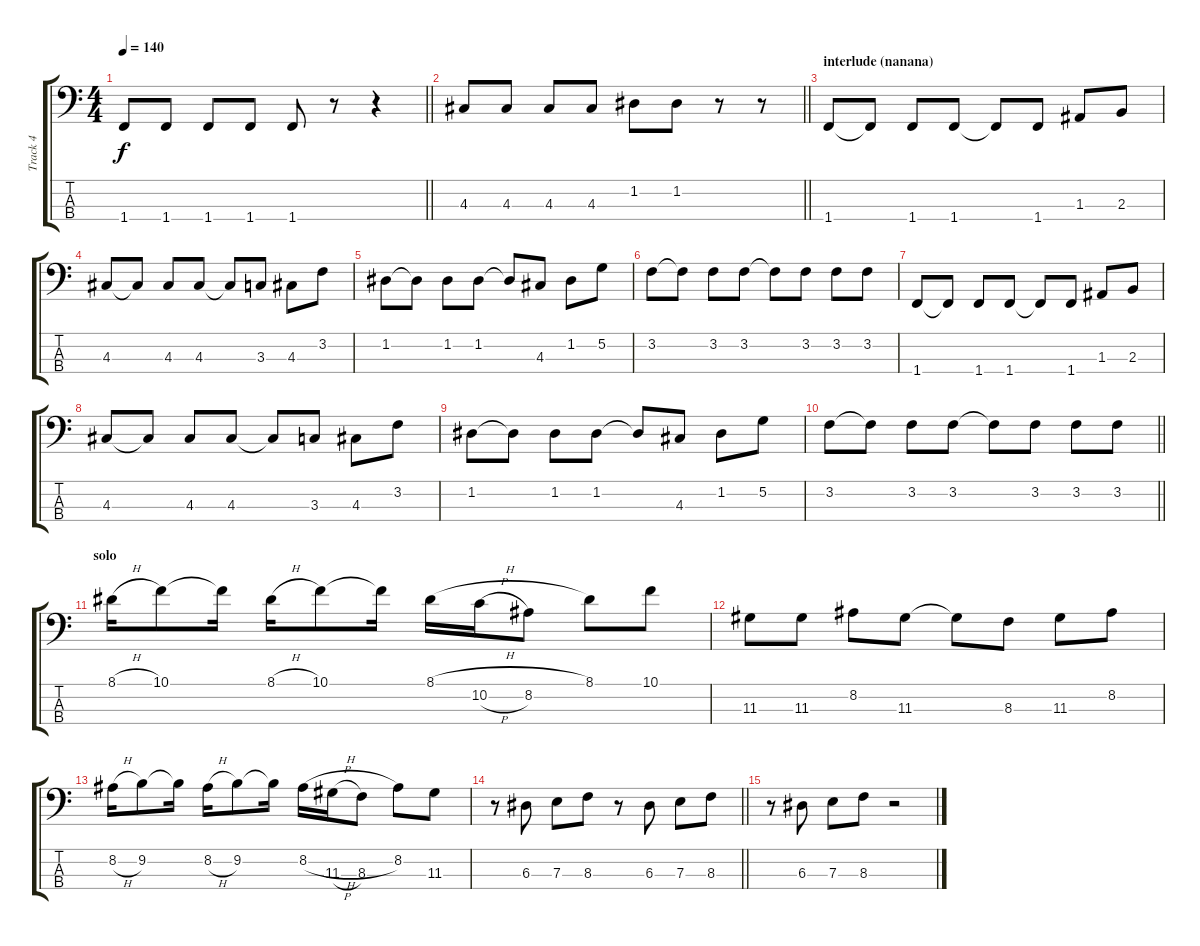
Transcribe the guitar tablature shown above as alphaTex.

\track ("Track 4" "Track 4") {instrument electricbasspick}
\staff {score tabs}
\tuning (G2 D2 A1 E1) {hide}
\ts (4 4)
\tempo 140
\clef f4
\barLineRight lightlight
\ks c
1.4.8{dy f} 1.4.8 1.4.8 1.4.8 1.4.8 r.8 r.4 |
\barLineRight lightlight
4.3.8 4.3.8 4.3.8 4.3.8 1.2.8 1.2.8 r.8 r.8 |
\section ("" "interlude (nanana)")
1.4.8 1.4{t}.8 1.4.8 1.4.8 1.4{t}.8 1.4.8 1.3.8 2.3.8 |
4.3.8 4.3{t}.8 4.3.8 4.3.8 4.3{t}.8 3.3.8 4.3.8 3.2.8 |
1.2.8 1.2{t}.8 1.2.8 1.2.8 1.2{t}.8 4.3.8 1.2.8 5.2.8 |
3.2.8 3.2{t}.8 3.2.8 3.2.8 3.2{t}.8 3.2.8 3.2.8 3.2.8 |
1.4.8 1.4{t}.8 1.4.8 1.4.8 1.4{t}.8 1.4.8 1.3.8 2.3.8 |
4.3.8 4.3{t}.8 4.3.8 4.3.8 4.3{t}.8 3.3.8 4.3.8 3.2.8 |
1.2.8 1.2{t}.8 1.2.8 1.2.8 1.2{t}.8 4.3.8 1.2.8 5.2.8 |
\barLineRight lightlight
3.2.8 3.2{t}.8 3.2.8 3.2.8 3.2{t}.8 3.2.8 3.2.8 3.2.8 |
\section ("" "solo")
8.1{h}.16 10.1.8 10.1{t}.16 8.1{h}.16 10.1.8 10.1{t}.16 8.1{h}.16 10.2{h}.16 8.2.8 8.1.8 10.1.8 |
11.3.8 11.3.8 8.2.8 11.3.8 11.3{t}.8 8.3.8 11.3.8 8.2.8 |
8.2{h}.16 9.2.8 9.2{t}.16 8.2{h}.16 9.2.8 9.2{t}.16 8.2{h}.16 11.3{h}.16 8.3.8 8.2.8 11.3.8 |
\barLineRight lightlight
r.8 6.3.8 7.3.8 8.3.8 r.8 6.3.8 7.3.8 8.3.8 |
r.8 6.3.8 7.3.8 8.3.8 r.2
